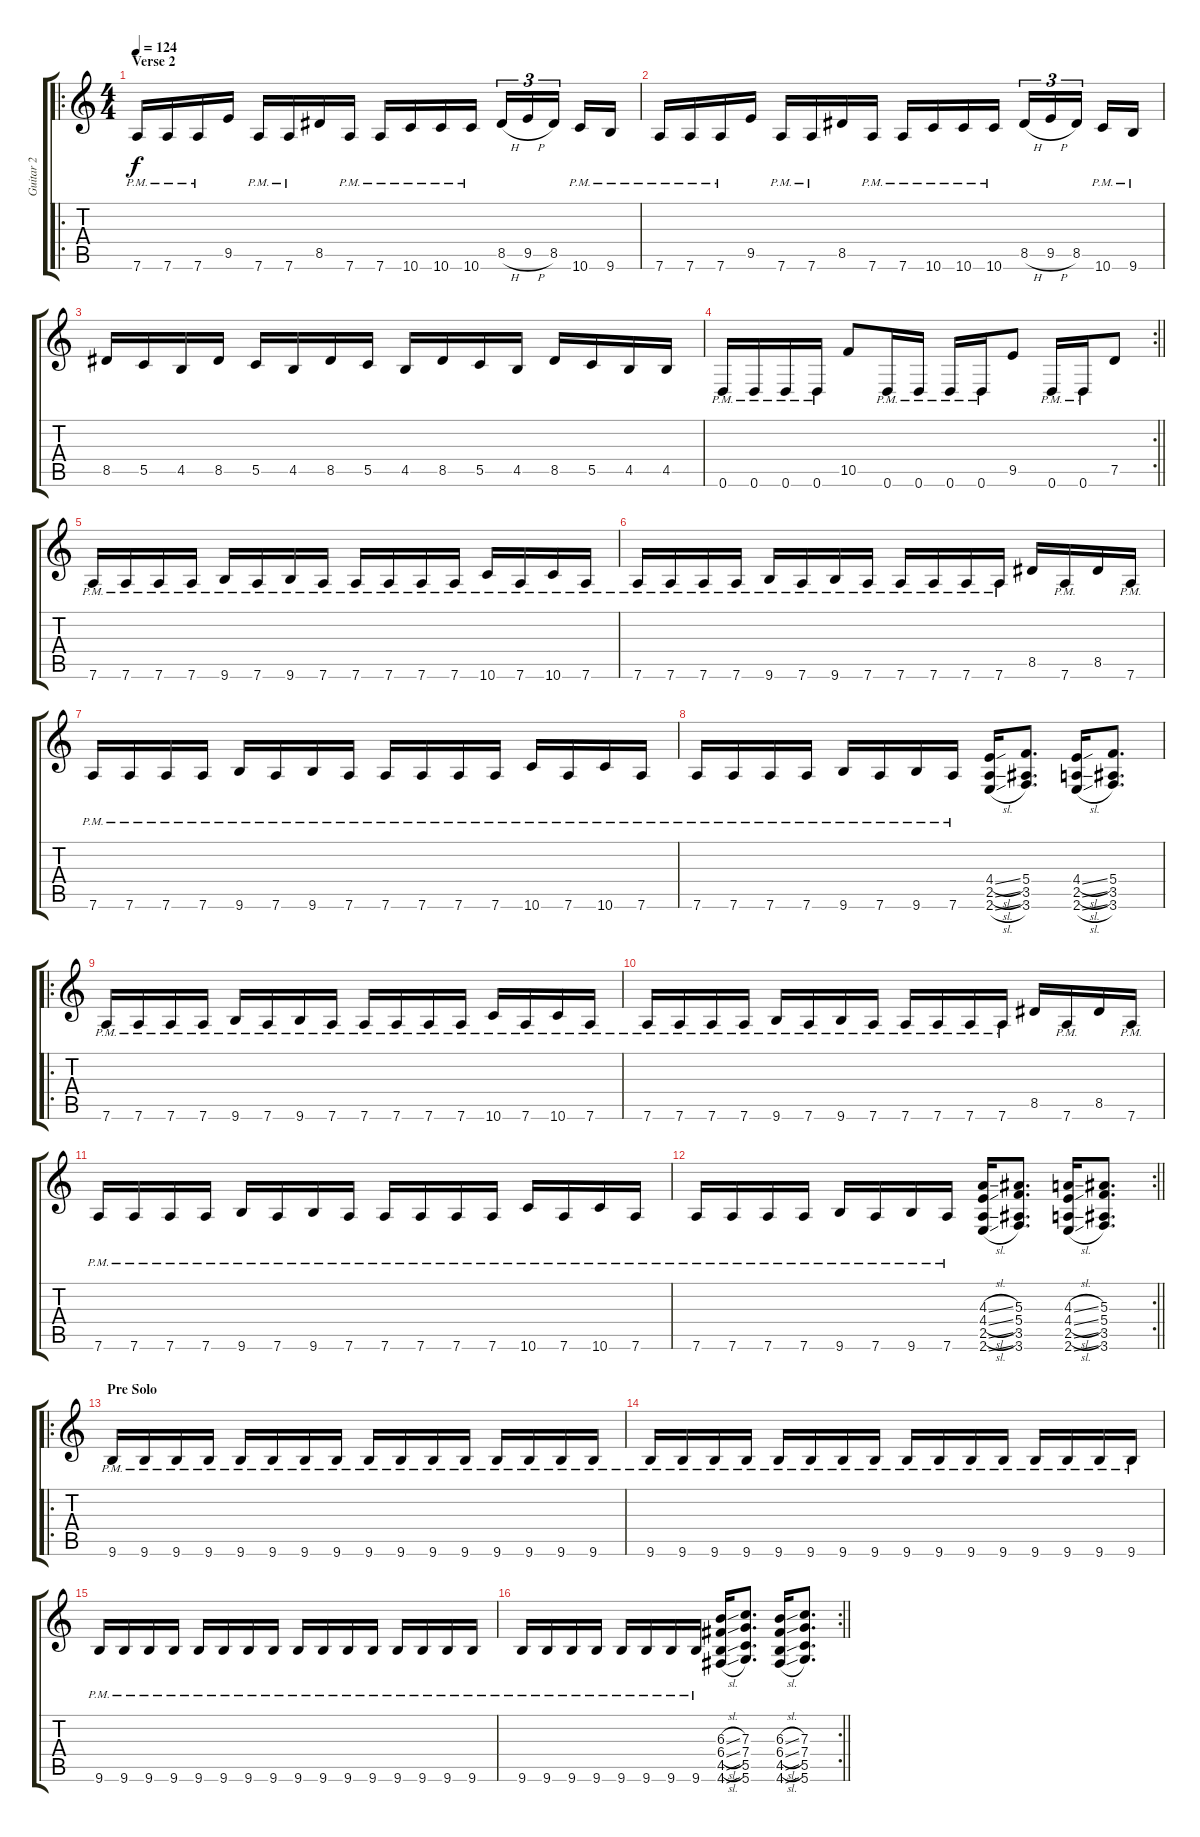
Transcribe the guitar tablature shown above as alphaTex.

\track ("Guitar 2" "Guitar 2") {instrument distortionguitar}
\staff {score tabs}
\tuning (D4 A3 F3 C3 G2 D2) {hide}
\ro
\ts (4 4)
\section ("" "Verse 2")
\tempo 124
\clef g2
\ks c
7.6{pm}.16{dy f} 7.6{pm}.16 7.6{pm}.16 9.5.16 7.6{pm}.16 7.6{pm}.16 8.5.16 7.6{pm}.16 7.6{pm}.16 10.6{pm}.16 10.6{pm}.16 10.6{pm}.16 8.5{h}.16{tu (3 2)} 9.5{h}.16{tu (3 2)} 8.5.16{tu (3 2) beam splitsecondary} 10.6{pm}.16 9.6{pm}.16 |
7.6{pm}.16 7.6{pm}.16 7.6{pm}.16 9.5.16 7.6{pm}.16 7.6{pm}.16 8.5.16 7.6{pm}.16 7.6{pm}.16 10.6{pm}.16 10.6{pm}.16 10.6{pm}.16 8.5{h}.16{tu (3 2)} 9.5{h}.16{tu (3 2)} 8.5.16{tu (3 2) beam splitsecondary} 10.6{pm}.16 9.6{pm}.16 |
8.5.16 5.5.16 4.5.16 8.5.16 5.5.16 4.5.16 8.5.16 5.5.16 4.5.16 8.5.16 5.5.16 4.5.16 8.5.16 5.5.16 4.5.16 4.5.16 |
\rc 2
\barLineRight lightlight
0.6{pm}.16 0.6{pm}.16 0.6{pm}.16 0.6{pm}.16 10.5.8 0.6{pm}.16 0.6{pm}.16 0.6{pm}.16 0.6{pm}.16 9.5.8 0.6{pm}.16 0.6{pm}.16 7.5.8 |
7.6{pm}.16 7.6{pm}.16 7.6{pm}.16 7.6{pm}.16 9.6{pm}.16 7.6{pm}.16 9.6{pm}.16 7.6{pm}.16 7.6{pm}.16 7.6{pm}.16 7.6{pm}.16 7.6{pm}.16 10.6{pm}.16 7.6{pm}.16 10.6{pm}.16 7.6{pm}.16 |
7.6{pm}.16 7.6{pm}.16 7.6{pm}.16 7.6{pm}.16 9.6{pm}.16 7.6{pm}.16 9.6{pm}.16 7.6{pm}.16 7.6{pm}.16 7.6{pm}.16 7.6{pm}.16 7.6{pm}.16 8.5.16 7.6{pm}.16 8.5.16 7.6{pm}.16 |
7.6{pm}.16 7.6{pm}.16 7.6{pm}.16 7.6{pm}.16 9.6{pm}.16 7.6{pm}.16 9.6{pm}.16 7.6{pm}.16 7.6{pm}.16 7.6{pm}.16 7.6{pm}.16 7.6{pm}.16 10.6{pm}.16 7.6{pm}.16 10.6{pm}.16 7.6{pm}.16 |
7.6{pm}.16 7.6{pm}.16 7.6{pm}.16 7.6{pm}.16 9.6{pm}.16 7.6{pm}.16 9.6{pm}.16 7.6{pm}.16 (4.4{sl} 2.5{sl} 2.6{sl}).16 (5.4 3.5 3.6).8{d} (4.4{sl} 2.5{sl} 2.6{sl}).16 (5.4 3.5 3.6).8{d} |
\ro
7.6{pm}.16 7.6{pm}.16 7.6{pm}.16 7.6{pm}.16 9.6{pm}.16 7.6{pm}.16 9.6{pm}.16 7.6{pm}.16 7.6{pm}.16 7.6{pm}.16 7.6{pm}.16 7.6{pm}.16 10.6{pm}.16 7.6{pm}.16 10.6{pm}.16 7.6{pm}.16 |
7.6{pm}.16 7.6{pm}.16 7.6{pm}.16 7.6{pm}.16 9.6{pm}.16 7.6{pm}.16 9.6{pm}.16 7.6{pm}.16 7.6{pm}.16 7.6{pm}.16 7.6{pm}.16 7.6{pm}.16 8.5.16 7.6{pm}.16 8.5.16 7.6{pm}.16 |
7.6{pm}.16 7.6{pm}.16 7.6{pm}.16 7.6{pm}.16 9.6{pm}.16 7.6{pm}.16 9.6{pm}.16 7.6{pm}.16 7.6{pm}.16 7.6{pm}.16 7.6{pm}.16 7.6{pm}.16 10.6{pm}.16 7.6{pm}.16 10.6{pm}.16 7.6{pm}.16 |
\rc 2
\barLineRight lightlight
7.6{pm}.16 7.6{pm}.16 7.6{pm}.16 7.6{pm}.16 9.6{pm}.16 7.6{pm}.16 9.6{pm}.16 7.6{pm}.16 (4.3{sl} 4.4{sl} 2.5{sl} 2.6{sl}).16 (5.3 5.4 3.5 3.6).8{d} (4.3{sl} 4.4{sl} 2.5{sl} 2.6{sl}).16 (5.3 5.4 3.5 3.6).8{d} |
\ro
\section ("" "Pre Solo")
9.6{pm}.16 9.6{pm}.16 9.6{pm}.16 9.6{pm}.16 9.6{pm}.16 9.6{pm}.16 9.6{pm}.16 9.6{pm}.16 9.6{pm}.16 9.6{pm}.16 9.6{pm}.16 9.6{pm}.16 9.6{pm}.16 9.6{pm}.16 9.6{pm}.16 9.6{pm}.16 |
9.6{pm}.16 9.6{pm}.16 9.6{pm}.16 9.6{pm}.16 9.6{pm}.16 9.6{pm}.16 9.6{pm}.16 9.6{pm}.16 9.6{pm}.16 9.6{pm}.16 9.6{pm}.16 9.6{pm}.16 9.6{pm}.16 9.6{pm}.16 9.6{pm}.16 9.6{pm}.16 |
9.6{pm}.16 9.6{pm}.16 9.6{pm}.16 9.6{pm}.16 9.6{pm}.16 9.6{pm}.16 9.6{pm}.16 9.6{pm}.16 9.6{pm}.16 9.6{pm}.16 9.6{pm}.16 9.6{pm}.16 9.6{pm}.16 9.6{pm}.16 9.6{pm}.16 9.6{pm}.16 |
\rc 2
\barLineRight lightlight
9.6{pm}.16 9.6{pm}.16 9.6{pm}.16 9.6{pm}.16 9.6{pm}.16 9.6{pm}.16 9.6{pm}.16 9.6{pm}.16 (6.3{sl} 6.4{sl} 4.5{sl} 4.6{sl}).16 (7.3 7.4 5.5 5.6).8{d} (6.3{sl} 6.4{sl} 4.5{sl} 4.6{sl}).16 (7.3 7.4 5.5 5.6).8{d}
